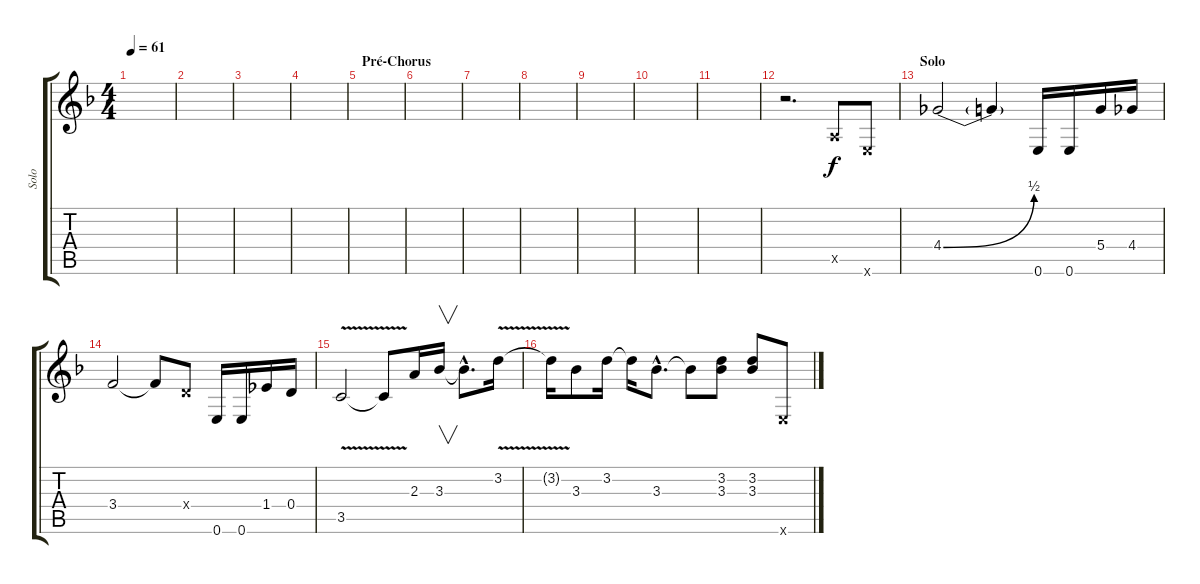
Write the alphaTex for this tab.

\track ("Solo" "Solo") {instrument distortionguitar}
\staff {score tabs}
\tuning (E4 B3 G3 D3 A2 E2) {hide}
\ts (4 4)
\tempo 61
\clef g2
\ks f
|
|
|
|
\section ("" "Pré-Chorus")
|
|
|
|
|
|
|
r.2{d} 0.5{x}.8 0.6{x}.8 |
\section ("" "Solo")
4.4{be (bend 0 0 60 2)}.2 4.4{t}.4 0.6.16 0.6.16 5.4.16 4.4.16 |
3.4.2 3.4{t}.8 0.4{x}.8 0.6.16 0.6.16 1.4.16 0.4.16 |
3.5{v}.2 3.5{t}.8 2.3.16 3.3.16{v} 3.3{hac t}.8{d} 3.2{v}.16 |
3.2{t}.16 3.3.8 3.2.16 3.2{t}.16 3.3{hac}.8{d} 3.3{t}.8 (3.2 3.3).8 (3.2 3.3).8 0.6{x}.8
